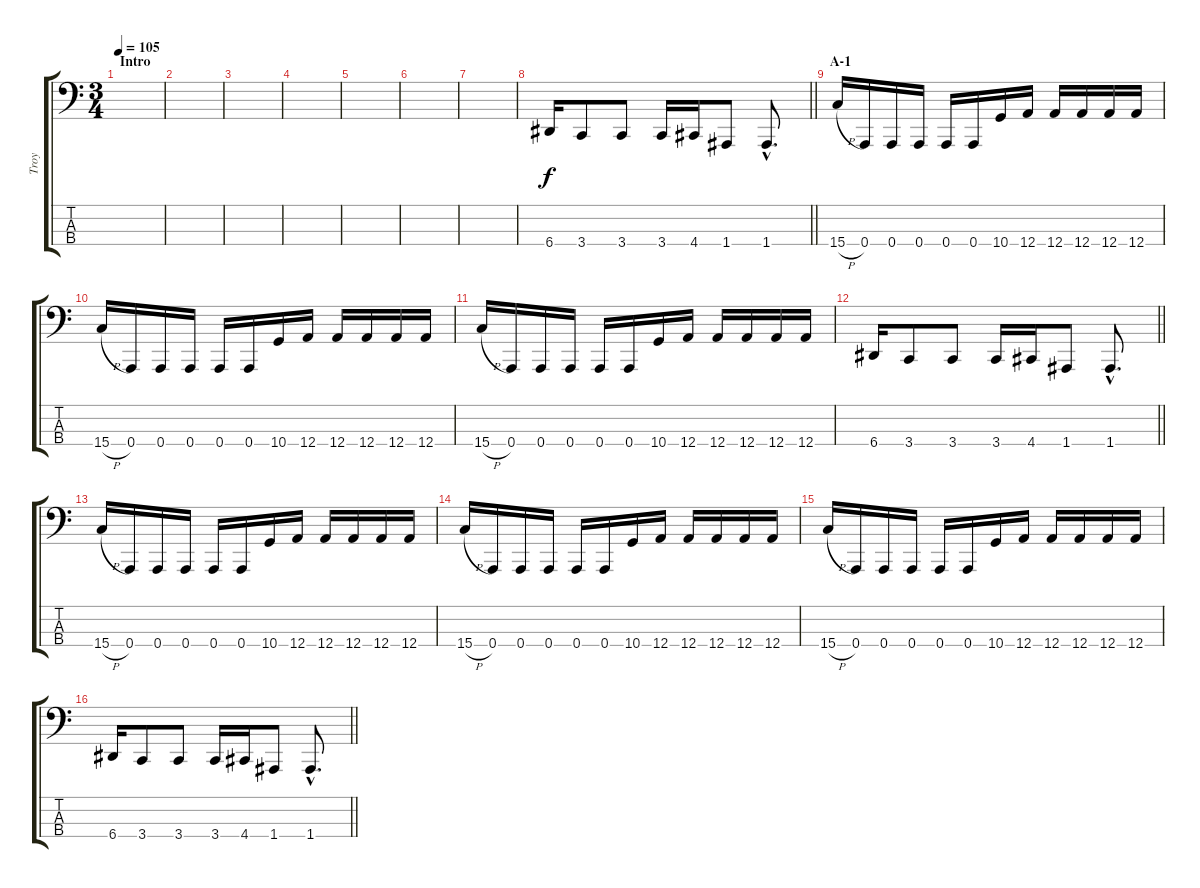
\track ("Troy" "Troy") {instrument electricbassfinger}
\staff {score tabs}
\tuning (F2 C2 G1 A0) {hide}
\ts (3 4)
\section ("" "Intro")
\tempo 105
\clef f4
\ks c
|
|
|
|
|
|
|
\barLineRight lightlight
6.4.16 3.4.8 3.4.8 3.4.16 4.4.16 1.4.8 1.4{hac}.8{d} |
\section ("" "A-1")
15.4{h}.16 0.4.16 0.4.16 0.4.16 0.4.16 0.4.16 10.4.16 12.4.16 12.4.16 12.4.16 12.4.16 12.4.16 |
15.4{h}.16 0.4.16 0.4.16 0.4.16 0.4.16 0.4.16 10.4.16 12.4.16 12.4.16 12.4.16 12.4.16 12.4.16 |
15.4{h}.16 0.4.16 0.4.16 0.4.16 0.4.16 0.4.16 10.4.16 12.4.16 12.4.16 12.4.16 12.4.16 12.4.16 |
\barLineRight lightlight
6.4.16 3.4.8 3.4.8 3.4.16 4.4.16 1.4.8 1.4{hac}.8{d} |
15.4{h}.16 0.4.16 0.4.16 0.4.16 0.4.16 0.4.16 10.4.16 12.4.16 12.4.16 12.4.16 12.4.16 12.4.16 |
15.4{h}.16 0.4.16 0.4.16 0.4.16 0.4.16 0.4.16 10.4.16 12.4.16 12.4.16 12.4.16 12.4.16 12.4.16 |
15.4{h}.16 0.4.16 0.4.16 0.4.16 0.4.16 0.4.16 10.4.16 12.4.16 12.4.16 12.4.16 12.4.16 12.4.16 |
\barLineRight lightlight
6.4.16 3.4.8 3.4.8 3.4.16 4.4.16 1.4.8 1.4{hac}.8{d}
